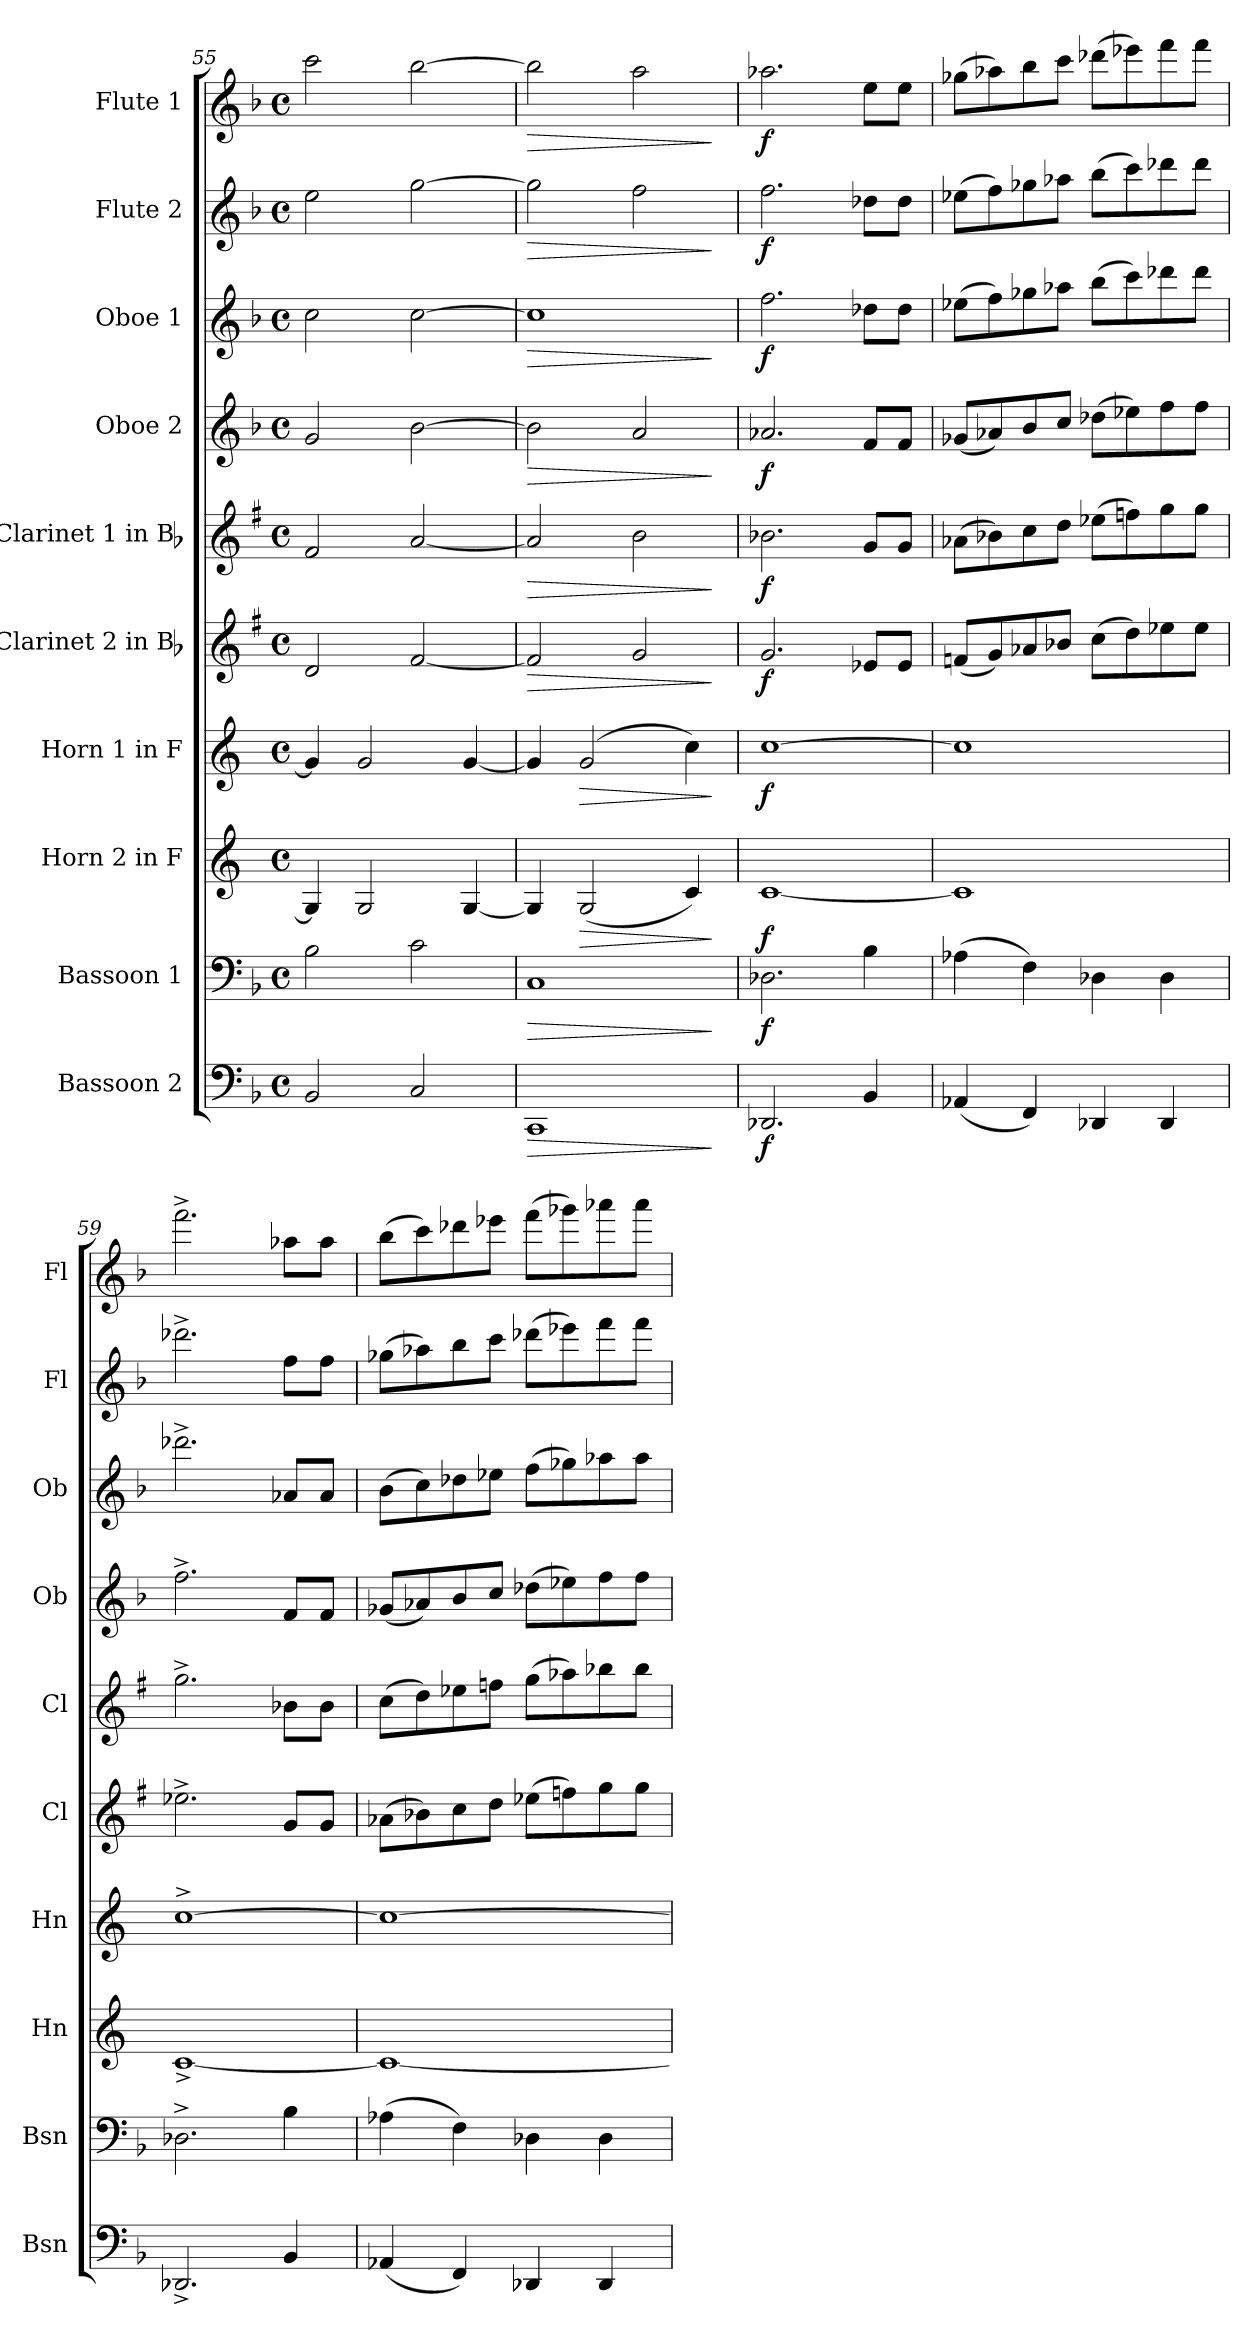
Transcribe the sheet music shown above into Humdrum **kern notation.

**kern	**dynam	**kern	**dynam	**kern	**dynam	**kern	**dynam	**kern	**dynam	**kern	**dynam	**kern	**dynam	**kern	**dynam	**kern	**dynam	**kern	**dynam
*part10	*part10	*part9	*part9	*part8	*part8	*part7	*part7	*part6	*part6	*part5	*part5	*part4	*part4	*part3	*part3	*part2	*part2	*part1	*part1
*staff10	*staff10	*staff9	*staff9	*staff8	*staff8	*staff7	*staff7	*staff6	*staff6	*staff5	*staff5	*staff4	*staff4	*staff3	*staff3	*staff2	*staff2	*staff1	*staff1
*I"Bassoon 2	*	*I"Bassoon 1	*	*I"Horn 2 in F	*	*I"Horn 1 in F	*	*I"Clarinet 2 in Bb	*	*I"Clarinet 1 in Bb	*	*I"Oboe 2	*	*I"Oboe 1	*	*I"Flute 2	*	*I"Flute 1	*
*I'Bsn	*	*I'Bsn	*	*I'Hn	*	*I'Hn	*	*I'Cl	*	*I'Cl	*	*I'Ob	*	*I'Ob	*	*I'Fl	*	*I'Fl	*
*clefF4	*	*clefF4	*	*clefG2	*	*clefG2	*	*clefG2	*	*clefG2	*	*clefG2	*	*clefG2	*	*clefG2	*	*clefG2	*
*	*	*	*	*ITrd4c7	*	*ITrd4c7	*	*ITrd1c2	*	*ITrd1c2	*	*	*	*	*	*	*	*	*
*k[b-]	*	*k[b-]	*	*k[b-]	*	*k[b-]	*	*k[b-]	*	*k[b-]	*	*k[b-]	*	*k[b-]	*	*k[b-]	*	*k[b-]	*
*M4/4	*	*M4/4	*	*M4/4	*	*M4/4	*	*M4/4	*	*M4/4	*	*M4/4	*	*M4/4	*	*M4/4	*	*M4/4	*
*met(c)	*	*met(c)	*	*met(c)	*	*met(c)	*	*met(c)	*	*met(c)	*	*met(c)	*	*met(c)	*	*met(c)	*	*met(c)	*
=55	=55	=55	=55	=55	=55	=55	=55	=55	=55	=55	=55	=55	=55	=55	=55	=55	=55	=55	=55
2BB-/	.	2B-\	.	4C/]	.	4c/]	.	2c/	.	2e/	.	2g/	.	2cc\	.	2ee\	.	2ccc\	.
.	.	.	.	2C/	.	2c/	.	.	.	.	.	.	.	.	.	.	.	.	.
2C/	.	2c\	.	.	.	.	.	[2e/	.	[2g/	.	[2b-\	.	[2cc\	.	[2gg\	.	[2bb-\	.
.	.	.	.	[4C/	.	[4c/	.	.	.	.	.	.	.	.	.	.	.	.	.
=56	=56	=56	=56	=56	=56	=56	=56	=56	=56	=56	=56	=56	=56	=56	=56	=56	=56	=56	=56
!	!LO:HP:b	!	!LO:HP:b	!	!	!	!	!	!LO:HP:b	!	!LO:HP:b	!	!LO:HP:b	!	!LO:HP:b	!	!LO:HP:b	!	!LO:HP:b
1CC	>	1C	>	4C/]	.	4c/]	.	2e/]	>	2g/]	>	2b-\]	>	1cc]	>	2gg\]	>	2bb-\]	>
!	!	!	!	!	!LO:HP:b	!	!LO:HP:b	!	!	!	!	!	!	!	!	!	!	!	!
.	.	.	.	(2C/	>	(2c/	>	.	.	.	.	.	.	.	.	.	.	.	.
.	.	.	.	.	.	.	.	2f/	.	2a\	.	2a/	.	.	.	2ff\	.	2aa\	.
.	.	.	.	4F/)	.	4f\)	.	.	.	.	.	.	.	.	.	.	.	.	.
.	]	.	]	.	]	.	]	.	]	.	]	.	]	.	]	.	]	.	]
=57	=57	=57	=57	=57	=57	=57	=57	=57	=57	=57	=57	=57	=57	=57	=57	=57	=57	=57	=57
!	!LO:DY:b	!	!LO:DY:b	!	!LO:DY:b	!	!LO:DY:b	!	!LO:DY:b	!	!LO:DY:b	!	!LO:DY:b	!	!LO:DY:b	!	!LO:DY:b	!	!LO:DY:b
2.DD-X/	f	2.D-X\	f	[1F	f	[1f	f	2.f/	f	2.a-X\	f	2.a-X/	f	2.ff\	f	2.ff\	f	2.aa-X\	f
4BB-/	.	4B-\	.	.	.	.	.	8d-X/L	.	8f/L	.	8f/L	.	8dd-X\L	.	8dd-X\L	.	8ee\L	.
.	.	.	.	.	.	.	.	8d-/J	.	8f/J	.	8f/J	.	8dd-\J	.	8dd-\J	.	8ee\J	.
!!LO:PB:g=z
=58	=58	=58	=58	=58	=58	=58	=58	=58	=58	=58	=58	=58	=58	=58	=58	=58	=58	=58	=58
(4AA-X/	.	(4A-X\	.	1F]	.	1f]	.	(8e-X/L	.	(8g-X\L	.	(8g-X/L	.	(8ee-X\L	.	(8ee-X\L	.	(8gg-X\L	.
.	.	.	.	.	.	.	.	8f/)	.	8a-X\)	.	8a-X/)	.	8ff\)	.	8ff\)	.	8aa-X\)	.
4FF/)	.	4F\)	.	.	.	.	.	8g-X/	.	8b-\	.	8b-/	.	8gg-X\	.	8gg-X\	.	8bb-\	.
.	.	.	.	.	.	.	.	8a-X/J	.	8cc\J	.	8cc/J	.	8aa-X\J	.	8aa-X\J	.	8ccc\J	.
4DD-X/	.	4D-X\	.	.	.	.	.	(8b-\L	.	(8dd-X\L	.	(8dd-X\L	.	(8bb-\L	.	(8bb-\L	.	(8ddd-X\L	.
.	.	.	.	.	.	.	.	8cc\)	.	8ee-X\)	.	8ee-X\)	.	8ccc\)	.	8ccc\)	.	8eee-X\)	.
4DD-/	.	4D-\	.	.	.	.	.	8dd-X\	.	8ff\	.	8ff\	.	8ddd-X\	.	8ddd-X\	.	8fff\	.
.	.	.	.	.	.	.	.	8dd-\J	.	8ff\J	.	8ff\J	.	8ddd-\J	.	8ddd-\J	.	8fff\J	.
=59	=59	=59	=59	=59	=59	=59	=59	=59	=59	=59	=59	=59	=59	=59	=59	=59	=59	=59	=59
2.DD-X^/	.	2.D-X^\	.	[1F^	.	[1f^	.	2.dd-X^\	.	2.ff^\	.	2.ff^\	.	2.ddd-X^\	.	2.ddd-X^\	.	2.fff^\	.
4BB-/	.	4B-\	.	.	.	.	.	8f/L	.	8a-X\L	.	8f/L	.	8a-X/L	.	8ff\L	.	8aa-X\L	.
.	.	.	.	.	.	.	.	8f/J	.	8a-\J	.	8f/J	.	8a-/J	.	8ff\J	.	8aa-\J	.
=60	=60	=60	=60	=60	=60	=60	=60	=60	=60	=60	=60	=60	=60	=60	=60	=60	=60	=60	=60
(4AA-X/	.	(4A-X\	.	1F_	.	1f_	.	(8g-X\L	.	(8b-\L	.	(8g-X/L	.	(8b-\L	.	(8gg-X\L	.	(8bb-\L	.
.	.	.	.	.	.	.	.	8a-X\)	.	8cc\)	.	8a-X/)	.	8cc\)	.	8aa-X\)	.	8ccc\)	.
4FF/)	.	4F\)	.	.	.	.	.	8b-\	.	8dd-X\	.	8b-/	.	8dd-X\	.	8bb-\	.	8ddd-X\	.
.	.	.	.	.	.	.	.	8cc\J	.	8ee-X\J	.	8cc/J	.	8ee-X\J	.	8ccc\J	.	8eee-X\J	.
4DD-X/	.	4D-X\	.	.	.	.	.	(8dd-X\L	.	(8ff\L	.	(8dd-X\L	.	(8ff\L	.	(8ddd-X\L	.	(8fff\L	.
.	.	.	.	.	.	.	.	8ee-X\)	.	8gg-X\)	.	8ee-X\)	.	8gg-X\)	.	8eee-X\)	.	8ggg-X\)	.
4DD-/	.	4D-\	.	.	.	.	.	8ff\	.	8aa-X\	.	8ff\	.	8aa-X\	.	8fff\	.	8aaa-X\	.
.	.	.	.	.	.	.	.	8ff\J	.	8aa-\J	.	8ff\J	.	8aa-\J	.	8fff\J	.	8aaa-\J	.
=	=	=	=	=	=	=	=	=	=	=	=	=	=	=	=	=	=	=	=
*-	*-	*-	*-	*-	*-	*-	*-	*-	*-	*-	*-	*-	*-	*-	*-	*-	*-	*-	*-
